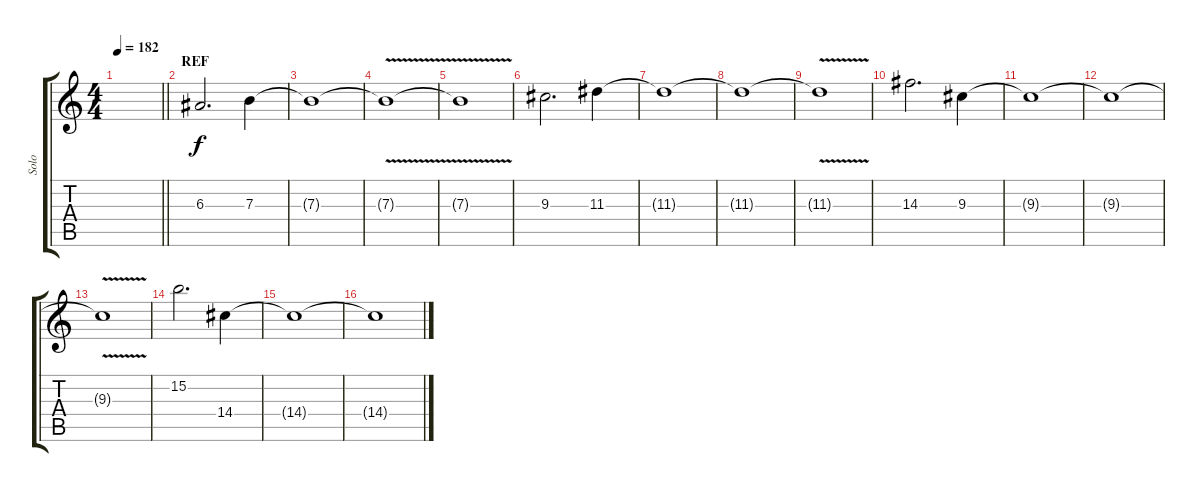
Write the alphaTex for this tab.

\track ("Solo" "Solo") {instrument distortionguitar}
\staff {score tabs}
\tuning (Db4 Ab3 E3 B2 Gb2 Db2) {hide}
\ts (4 4)
\tempo 182
\clef g2
\barLineRight lightlight
\ks c
|
\section ("" "REF")
6.3.2{d volume 13} 7.3.4 |
7.3{t}.1 |
7.3{v t}.1 |
7.3{t}.1 |
9.3.2{d} 11.3.4 |
11.3{t}.1 |
11.3{t}.1 |
11.3{v t}.1 |
14.3.2{d} 9.3.4 |
9.3{t}.1 |
9.3{t}.1 |
9.3{v t}.1 |
15.2.2{d} 14.4.4 |
14.4{t}.1 |
14.4{t}.1
